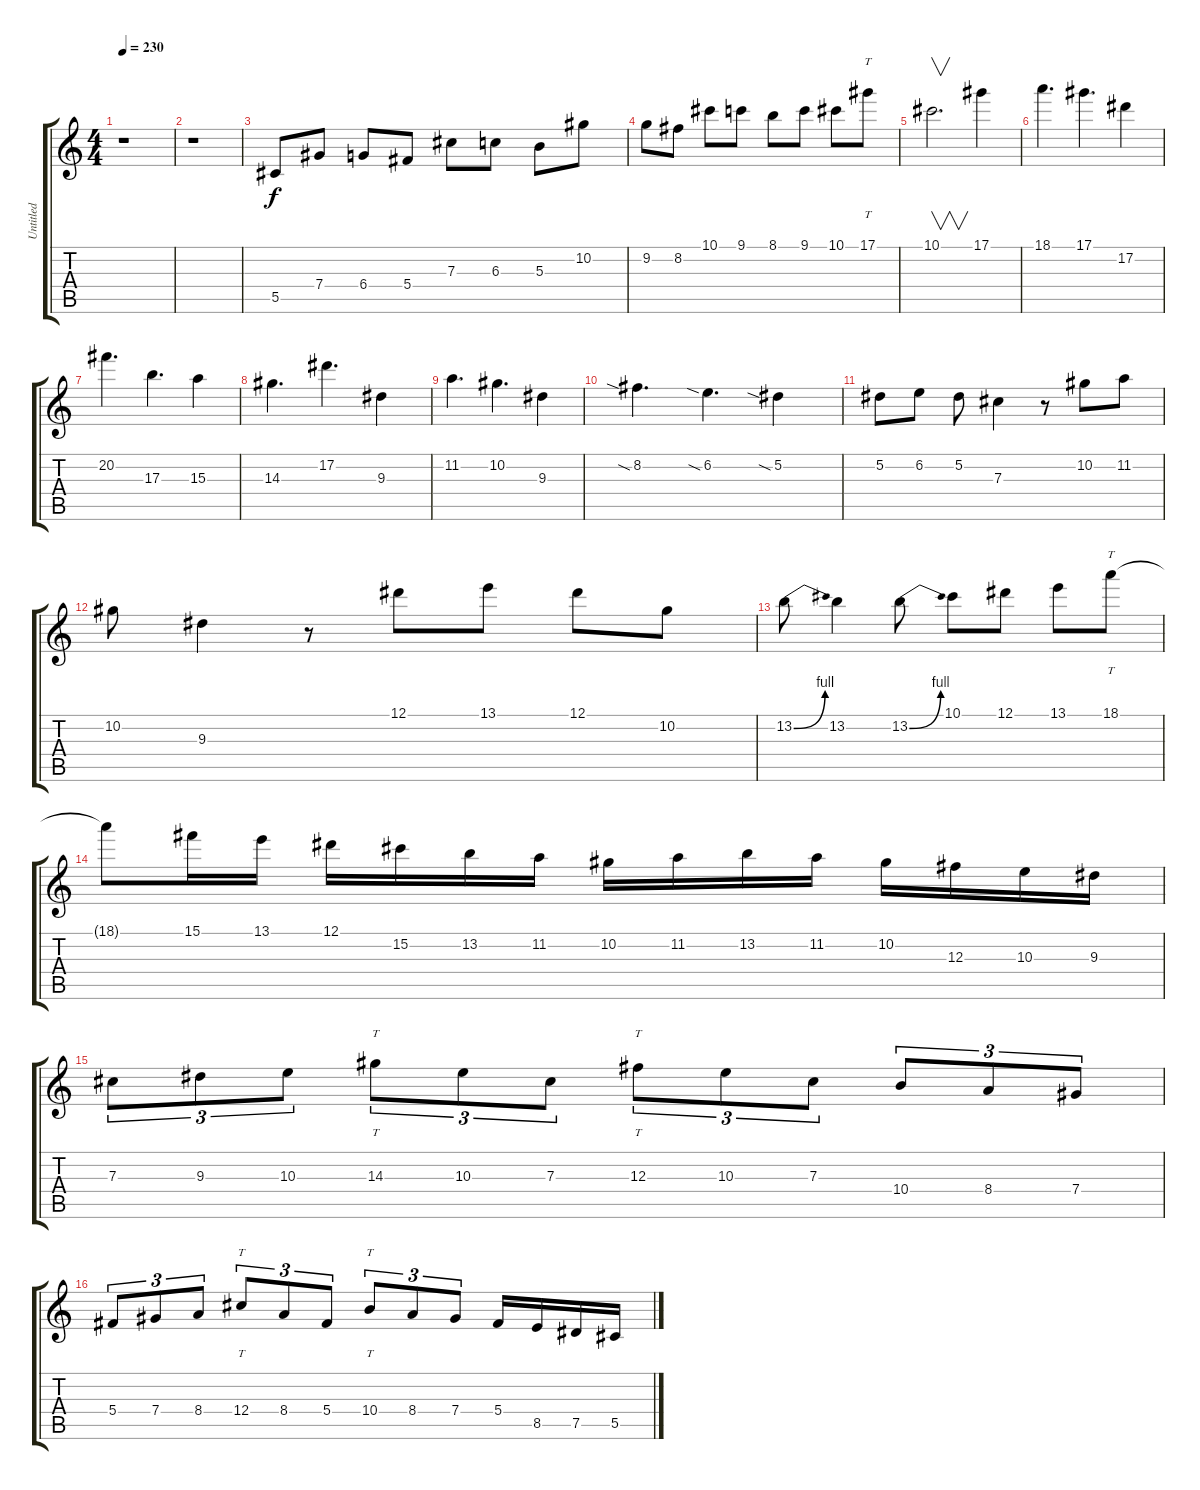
\track ("Untitled" "Untitled") {instrument distortionguitar}
\staff {score tabs}
\tuning (Eb4 Bb3 Gb3 Db3 Ab2 Db2) {hide}
\ts (4 4)
\tempo 230
\clef g2
\ks c
r.1{dy f} |
r.1 |
5.5.8 7.4.8 6.4.8 5.4.8 7.3.8 6.3.8 5.3.8 10.2.8 |
9.2.8 8.2.8 10.1.8 9.1.8 8.1.8 9.1.8 10.1.8 17.1.8{tt} |
10.1.2{v d} 17.1.4 |
18.1.4{d} 17.1.4{d} 17.2.4 |
20.2.4{d} 17.3.4{d} 15.3.4 |
14.3.4{d} 17.2.4{d} 9.3.4 |
11.2.4{d} 10.2.4{d} 9.3.4 |
8.2{sia}.4{d} 6.2{sia}.4{d} 5.2{sia}.4 |
5.2.8 6.2.8 5.2.8 7.3.4 r.8 10.2.8 11.2.8 |
10.2.8 9.3.4 r.8 12.1.8 13.1.8 12.1.8 10.2.8 |
13.2{be (bend 0 0 60 4)}.8 13.2.4 13.2{be (bend 0 0 60 4)}.8 10.1.8 12.1.8 13.1.8 18.1.8{tt} |
18.1{t}.8 15.1.16 13.1.16 12.1.16 15.2.16 13.2.16 11.2.16 10.2.16 11.2.16 13.2.16 11.2.16 10.2.16 12.3.16 10.3.16 9.3.16 |
7.3.8{tu (3 2)} 9.3.8{tu (3 2)} 10.3.8{tu (3 2)} 14.3.8{tt tu (3 2)} 10.3.8{tu (3 2)} 7.3.8{tu (3 2)} 12.3.8{tt tu (3 2)} 10.3.8{tu (3 2)} 7.3.8{tu (3 2)} 10.4.8{tu (3 2)} 8.4.8{tu (3 2)} 7.4.8{tu (3 2)} |
5.4.8{tu (3 2)} 7.4.8{tu (3 2)} 8.4.8{tu (3 2)} 12.4.8{tt tu (3 2)} 8.4.8{tu (3 2)} 5.4.8{tu (3 2)} 10.4.8{tt tu (3 2)} 8.4.8{tu (3 2)} 7.4.8{tu (3 2)} 5.4.16 8.5.16 7.5.16 5.5.16
